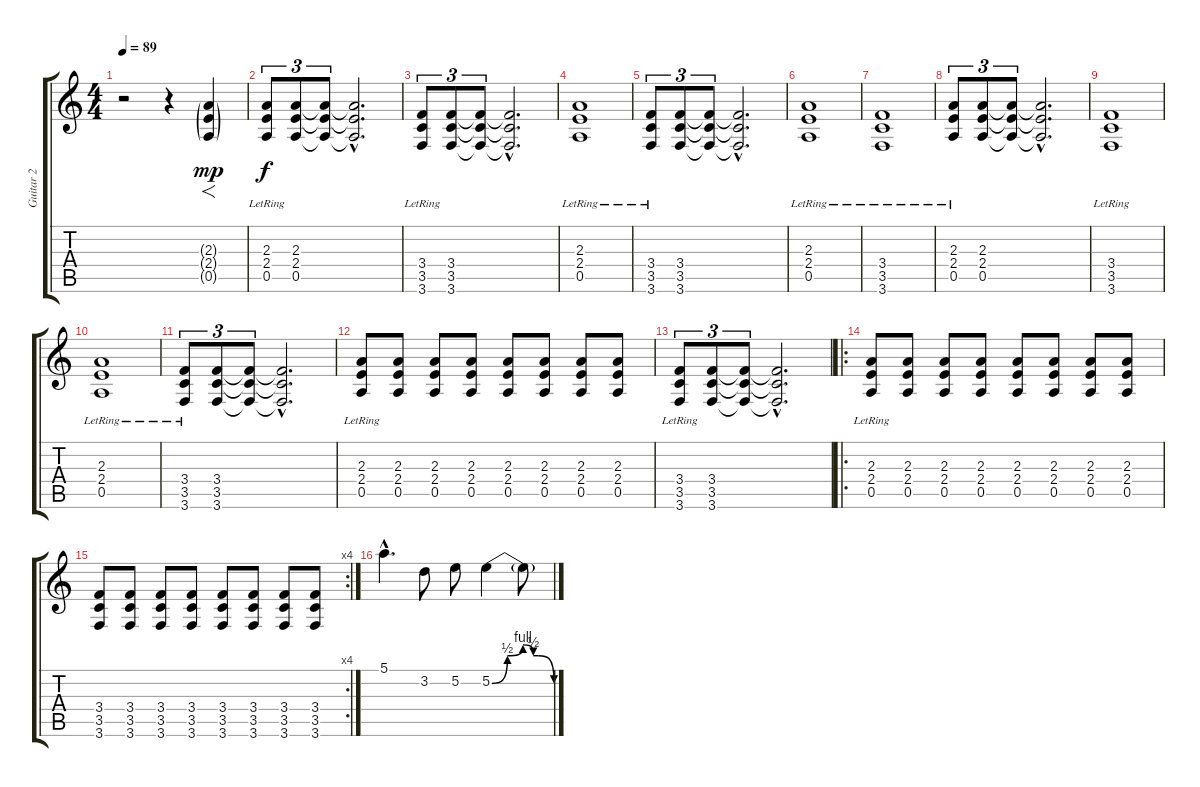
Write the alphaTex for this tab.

\track ("Guitar 2" "Guitar 2") {instrument overdrivenguitar}
\staff {score tabs}
\tuning (E4 B3 G3 D3 A2 D2) {hide}
\ts (4 4)
\tempo 89
\clef g2
\ks c
r.2{dy f} r.4 (2.3{g} 2.4{g} 0.5{g}).4{f dy mp} |
(2.3{lr} 2.4{lr} 0.5{lr}).8{tu (3 2) dy f volume 13 instrument overdrivenguitar} (2.3 2.4 0.5).8{tu (3 2)} (2.3{t} 2.4{t} 0.5{t}).8{tu (3 2)} (2.3{hac t} 2.4{hac t} 0.5{hac t}).2{d} |
(3.4{lr} 3.5{lr} 3.6{lr}).8{tu (3 2)} (3.4 3.5 3.6).8{tu (3 2)} (3.4{t} 3.5{t} 3.6{t}).8{tu (3 2)} (3.4{hac t} 3.5{hac t} 3.6{hac t}).2{d} |
(2.3{lr} 2.4{lr} 0.5{lr}).1 |
(3.4{lr} 3.5{lr} 3.6{lr}).8{tu (3 2)} (3.4 3.5 3.6).8{tu (3 2)} (3.4{t} 3.5{t} 3.6{t}).8{tu (3 2)} (3.4{hac t} 3.5{hac t} 3.6{hac t}).2{d} |
(2.3{lr} 2.4{lr} 0.5{lr}).1 |
(3.4{lr} 3.5{lr} 3.6{lr}).1 |
(2.3{lr} 2.4{lr} 0.5{lr}).8{tu (3 2) volume 13 instrument overdrivenguitar} (2.3 2.4 0.5).8{tu (3 2)} (2.3{t} 2.4{t} 0.5{t}).8{tu (3 2)} (2.3{hac t} 2.4{hac t} 0.5{hac t}).2{d} |
(3.4{lr} 3.5{lr} 3.6{lr}).1 |
(2.3{lr} 2.4{lr} 0.5{lr}).1 |
(3.4{lr} 3.5{lr} 3.6{lr}).8{tu (3 2)} (3.4 3.5 3.6).8{tu (3 2)} (3.4{t} 3.5{t} 3.6{t}).8{tu (3 2)} (3.4{hac t} 3.5{hac t} 3.6{hac t}).2{d} |
(2.3{lr} 2.4{lr} 0.5{lr}).8 (2.3 2.4 0.5).8 (2.3 2.4 0.5).8 (2.3 2.4 0.5).8 (2.3 2.4 0.5).8 (2.3 2.4 0.5).8 (2.3 2.4 0.5).8 (2.3 2.4 0.5).8 |
(3.4{lr} 3.5{lr} 3.6{lr}).8{tu (3 2)} (3.4 3.5 3.6).8{tu (3 2)} (3.4{t} 3.5{t} 3.6{t}).8{tu (3 2)} (3.4{hac t} 3.5{hac t} 3.6{hac t}).2{d} |
\ro
(2.3{lr} 2.4{lr} 0.5{lr}).8 (2.3 2.4 0.5).8 (2.3 2.4 0.5).8 (2.3 2.4 0.5).8 (2.3 2.4 0.5).8 (2.3 2.4 0.5).8 (2.3 2.4 0.5).8 (2.3 2.4 0.5).8 |
\rc 4
(3.4 3.5 3.6).8 (3.4 3.5 3.6).8 (3.4 3.5 3.6).8 (3.4 3.5 3.6).8 (3.4 3.5 3.6).8 (3.4 3.5 3.6).8 (3.4 3.5 3.6).8 (3.4 3.5 3.6).8 |
5.1{hac}.4{d} 3.2.8 5.2.8 5.2{be (custom 0 0 15 2 30 4 40 2 45 2 60 0)}.4 5.2{t}.8
